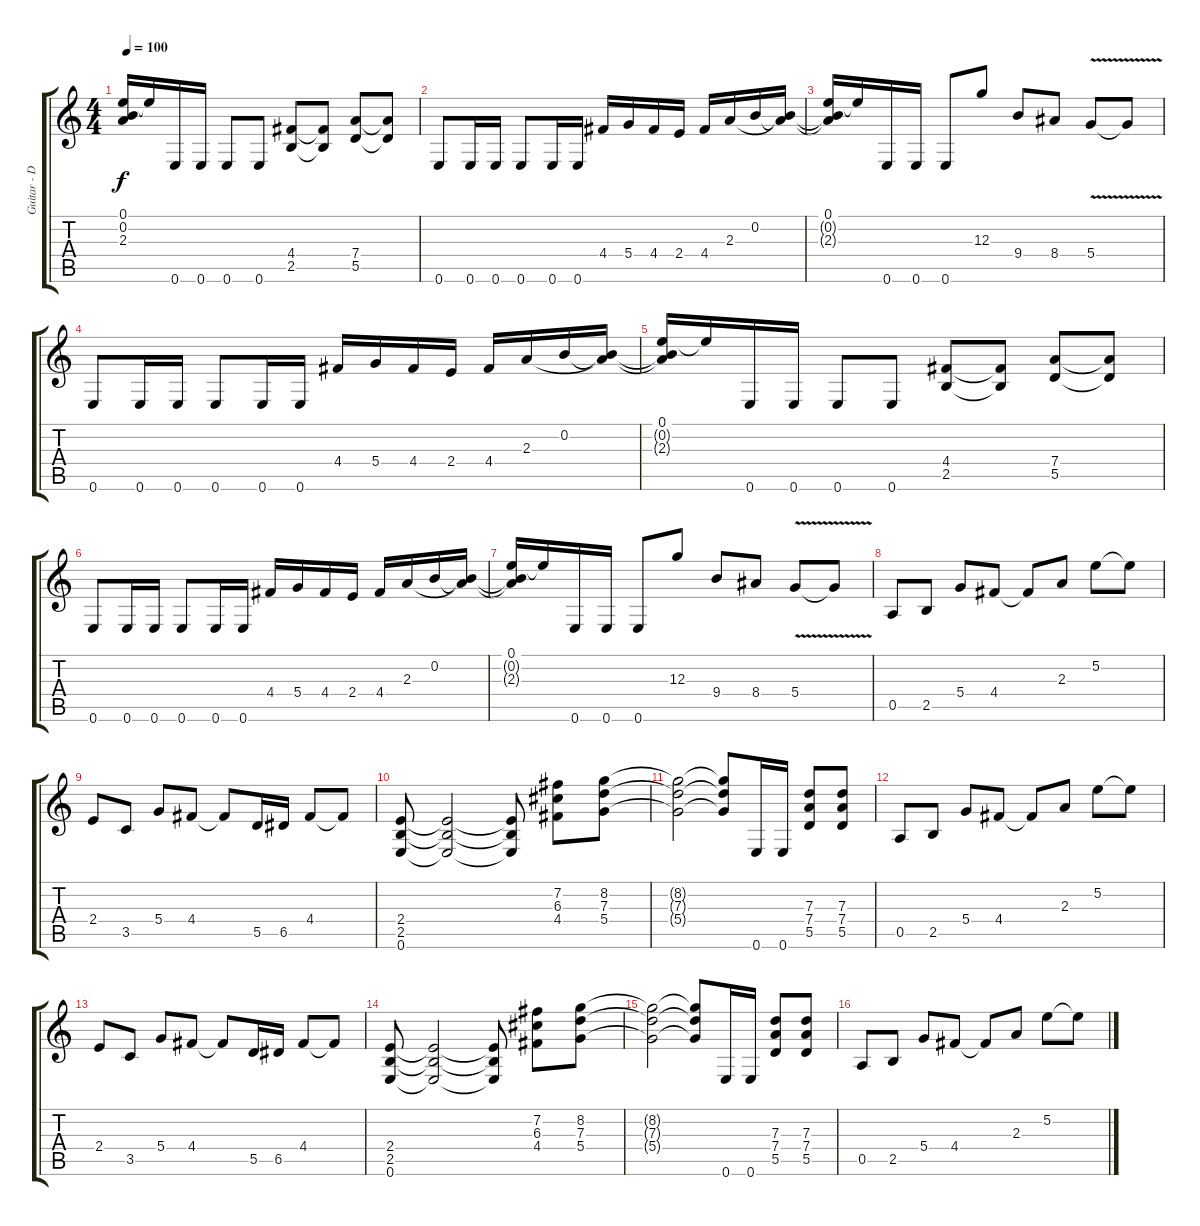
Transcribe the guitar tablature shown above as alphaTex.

\track ("Guitar - Distortion" "Guitar - D") {instrument overdrivenguitar}
\staff {score tabs}
\tuning (E4 B3 G3 D3 A2 E2) {hide}
\ts (4 4)
\tempo 100
\clef g2
\ks c
(0.1 0.2{t} 2.3{t}).16{dy f} 0.1{t}.16 0.6.16 0.6.16 0.6.8 0.6.8 (4.4 2.5).8 (4.4{t} 2.5{t}).8 (7.4 5.5).8 (7.4{t} 5.5{t}).8 |
0.6.8 0.6.16 0.6.16 0.6.8 0.6.16 0.6.16 4.4.16 5.4.16 4.4.16 2.4.16 4.4.16 2.3.16 0.2.16 (0.2{t} 2.3{t}).16 |
(0.1 0.2{t} 2.3{t}).16 0.1{t}.16 0.6.16 0.6.16 0.6.8 12.3.8 9.4.8 8.4.8 5.4{v}.8 5.4{t}.8 |
0.6.8 0.6.16 0.6.16 0.6.8 0.6.16 0.6.16 4.4.16 5.4.16 4.4.16 2.4.16 4.4.16 2.3.16 0.2.16 (0.2{t} 2.3{t}).16 |
(0.1 0.2{t} 2.3{t}).16 0.1{t}.16 0.6.16 0.6.16 0.6.8 0.6.8 (4.4 2.5).8 (4.4{t} 2.5{t}).8 (7.4 5.5).8 (7.4{t} 5.5{t}).8 |
0.6.8 0.6.16 0.6.16 0.6.8 0.6.16 0.6.16 4.4.16 5.4.16 4.4.16 2.4.16 4.4.16 2.3.16 0.2.16 (0.2{t} 2.3{t}).16 |
(0.1 0.2{t} 2.3{t}).16 0.1{t}.16 0.6.16 0.6.16 0.6.8 12.3.8 9.4.8 8.4.8 5.4{v}.8 5.4{t}.8 |
0.5.8 2.5.8 5.4.8 4.4.8 4.4{t}.8 2.3.8 5.2.8 5.2{t}.8 |
2.4.8 3.5.8 5.4.8 4.4.8 4.4{t}.8 5.5.16 6.5.16 4.4.8 4.4{t}.8 |
(2.4 2.5 0.6).8 (2.4{t} 2.5{t} 0.6{t}).2 (2.4{t} 2.5{t} 0.6{t}).8 (7.2 6.3 4.4).8 (8.2 7.3 5.4).8 |
(8.2{t} 7.3{t} 5.4{t}).2 (8.2{t} 7.3{t} 5.4{t}).8 0.6.16 0.6.16 (7.3 7.4 5.5).8 (7.3 7.4 5.5).8 |
0.5.8 2.5.8 5.4.8 4.4.8 4.4{t}.8 2.3.8 5.2.8 5.2{t}.8 |
2.4.8 3.5.8 5.4.8 4.4.8 4.4{t}.8 5.5.16 6.5.16 4.4.8 4.4{t}.8 |
(2.4 2.5 0.6).8 (2.4{t} 2.5{t} 0.6{t}).2 (2.4{t} 2.5{t} 0.6{t}).8 (7.2 6.3 4.4).8 (8.2 7.3 5.4).8 |
(8.2{t} 7.3{t} 5.4{t}).2 (8.2{t} 7.3{t} 5.4{t}).8 0.6.16 0.6.16 (7.3 7.4 5.5).8 (7.3 7.4 5.5).8 |
0.5.8 2.5.8 5.4.8 4.4.8 4.4{t}.8 2.3.8 5.2.8 5.2{t}.8
